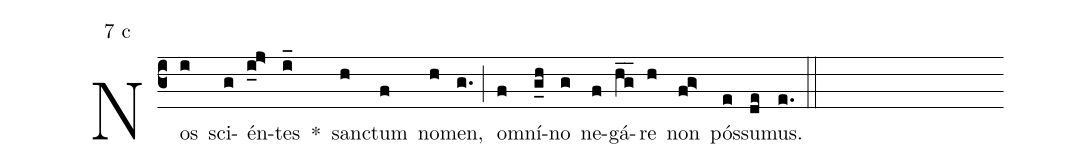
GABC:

mode:7 c;
%%
(c3) Nos(i) sci(g)én(i_j>)tes(i_) *()  sanc(h)tum(f) no(h)men,(g.) (;)  o(f)mní(g_h)no(g) ne(f)gá(hg__)re(h) non(fg>) pós(e)su(de)mus.(e.) (::)
